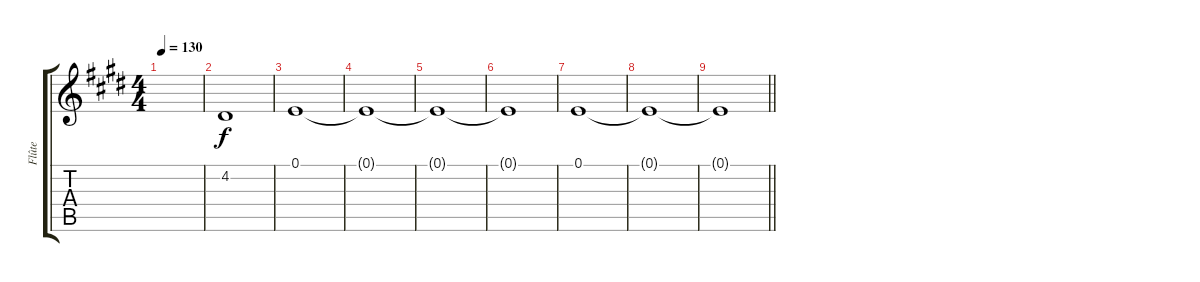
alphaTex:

\track ("Flûte" "Flûte") {instrument flute}
\staff {score tabs}
\tuning (E4 B3 G3 D3 A2 E2) {hide}
\ts (4 4)
\tempo 130
\clef g2
\ks e
|
4.2.1{volume 9} |
0.1.1{volume 5} |
0.1{t}.1 |
0.1{t}.1 |
0.1{t}.1 |
0.1.1 |
0.1{t}.1 |
\barLineRight lightlight
0.1{t}.1
